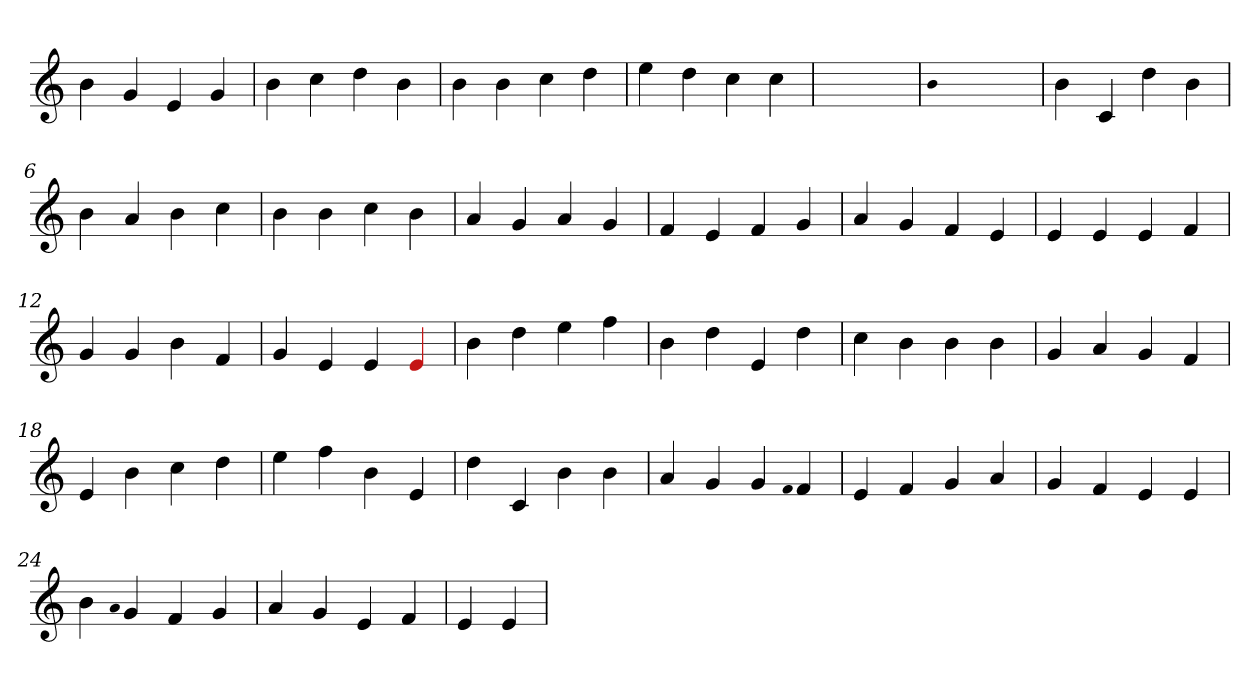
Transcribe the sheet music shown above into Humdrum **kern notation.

**kern
*part1
*staff1
*clefG2
=1
4b
4g
4e
4g
=2
4b
4cc
4dd
4b
=3
4b
4b
4cc
4dd
=4
4ee
4dd
4cc
4cc
=5
1ryy
=5
qqb
1ryy
=5
4b
4c
4dd
4b
=6
4b
4a
4b
4cc
=7
4b
4b
4cc
4b
=8
4a
4g
4a
4g
=9
4f
4e
4f
4g
=10
4a
4g
4f
4e
=11
4e
4e
4e
4f
=12
4g
4g
4b
4f
=13
4g
4e
4e
4Re
=14
4b
4dd
4ee
4ff
=15
4b
4dd
4e
4dd
=16
4cc
4b
4b
4b
=17
4g
4a
4g
4f
=18
4e
4b
4cc
4dd
=19
4ee
4ff
4b
4e
=20
4dd
4c
4b
4b
=21
4a
4g
4g
qqf
4f
=22
4e
4f
4g
4a
=23
4g
4f
4e
4e
=24
4b
qqa
4g
4f
4g
=25
4a
4g
4e
4f
=26
4e
4e
=
*-
